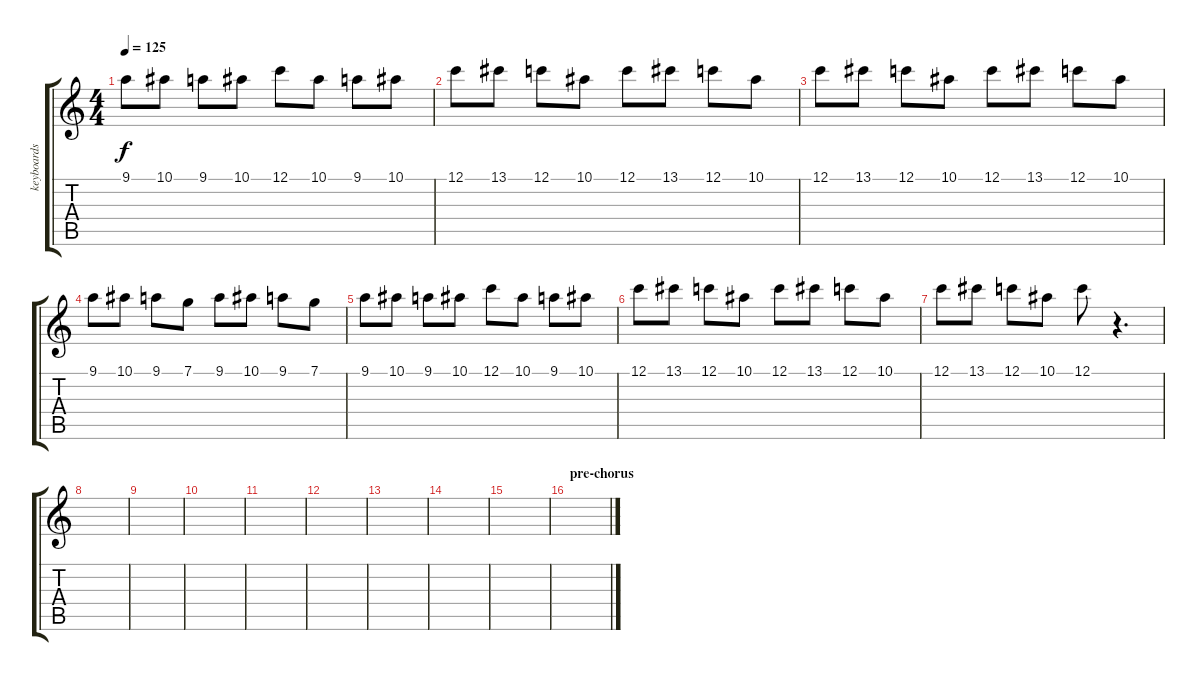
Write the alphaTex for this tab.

\track ("keyboards FX" "keyboards ") {instrument distortionguitar}
\staff {score tabs}
\tuning (C4 G3 Eb3 Bb2 F2 C2) {hide}
\ts (4 4)
\tempo 125
\clef g2
\ks c
9.1.8{dy f} 10.1.8 9.1.8 10.1.8 12.1.8 10.1.8 9.1.8 10.1.8 |
12.1.8 13.1.8 12.1.8 10.1.8 12.1.8 13.1.8 12.1.8 10.1.8 |
12.1.8 13.1.8 12.1.8 10.1.8 12.1.8 13.1.8 12.1.8 10.1.8 |
9.1.8 10.1.8 9.1.8 7.1.8 9.1.8 10.1.8 9.1.8 7.1.8 |
9.1.8 10.1.8 9.1.8 10.1.8 12.1.8 10.1.8 9.1.8 10.1.8 |
12.1.8 13.1.8 12.1.8 10.1.8 12.1.8 13.1.8 12.1.8 10.1.8 |
12.1.8 13.1.8 12.1.8 10.1.8 12.1.8 r.4{d} |
\section ("" "")
|
|
|
|
|
|
|
|
\section ("" "pre-chorus")
